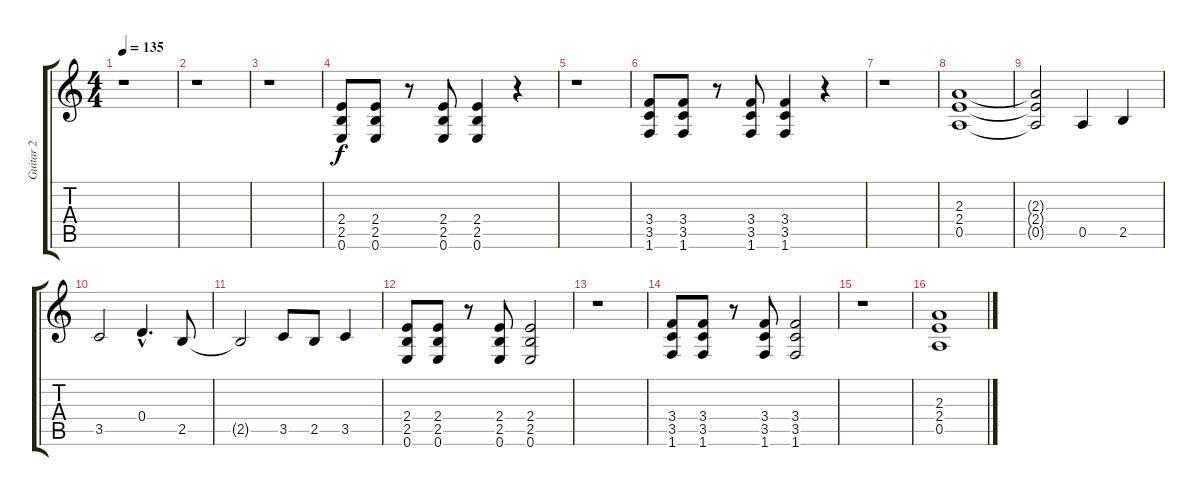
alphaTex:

\track ("Guitar 2" "Guitar 2") {instrument overdrivenguitar}
\staff {score tabs}
\tuning (E4 B3 G3 D3 A2 E2) {hide}
\ts (4 4)
\tempo 135
\clef g2
\ks c
r.1{dy f} |
r.1 |
r.1 |
(2.4 2.5 0.6).8 (2.4 2.5 0.6).8 r.8 (2.4 2.5 0.6).8 (2.4 2.5 0.6).4 r.4 |
r.1 |
(3.4 3.5 1.6).8 (3.4 3.5 1.6).8 r.8 (3.4 3.5 1.6).8 (3.4 3.5 1.6).4 r.4 |
r.1 |
(2.3 2.4 0.5).1 |
(2.3{t} 2.4{t} 0.5{t}).2 0.5.4 2.5.4 |
3.5.2 0.4{hac}.4{d} 2.5.8 |
2.5{t}.2 3.5.8 2.5.8 3.5.4 |
(2.4 2.5 0.6).8 (2.4 2.5 0.6).8 r.8 (2.4 2.5 0.6).8 (2.4 2.5 0.6).2 |
r.1 |
(3.4 3.5 1.6).8 (3.4 3.5 1.6).8 r.8 (3.4 3.5 1.6).8 (3.4 3.5 1.6).2 |
r.1 |
(2.3 2.4 0.5).1
